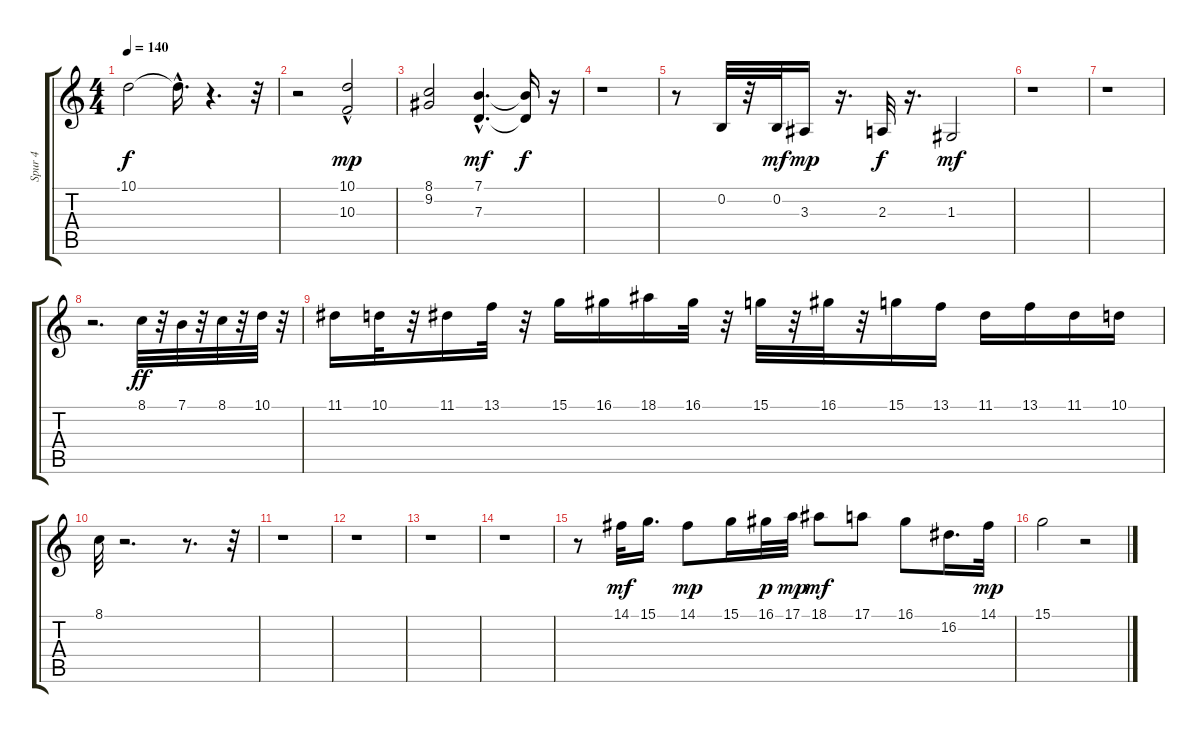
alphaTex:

\track ("Spur 4" "Spur 4") {instrument reedorgan}
\staff {score tabs}
\tuning (E4 B3 G3 D3 A2 E2) {hide}
\ts (4 4)
\tempo 140
\clef g2
\ks c
10.1{t}.2{dy f} 10.1{hac t}.16{d} r.4{d} r.32 |
r.2 (10.1 10.3{hac}).2{dy mp} |
(8.1 9.2).2 (7.1{hac} 7.3{hac}).4{d dy mf} (7.1{t} 7.3{t}).16{dy f} r.16 |
r.1 |
r.8 0.2.32 r.32 0.2.32{dy mf} 3.3.16{dy mp} r.16{d} 2.3.32{dy f} r.16{d} 1.3.2{dy mf} |
r.1 |
r.1 |
r.2{d} 8.1.32{dy ff} r.32 7.1.32 r.32 8.1.32 r.32 10.1.32 r.32 |
11.1.16 10.1.32 r.32 11.1.16 13.1.32 r.32 15.1.16 16.1.16 18.1.16 16.1.32 r.32 15.1.32 r.32 16.1.32 r.32 15.1.16 13.1.16 11.1.16 13.1.16 11.1.16 10.1.16 |
8.1.32 r.2{d} r.8{d} r.32 |
r.1 |
r.1 |
r.1 |
r.1 |
r.8 14.1.32{dy mf} 15.1.16{d} 14.1.8{dy mp} 15.1.16 16.1.32{dy p} 17.1.32{dy mp} 18.1.8{dy mf} 17.1.8 16.1.8 16.2.16{d} 14.1.32{dy mp} |
15.1.2 r.2
